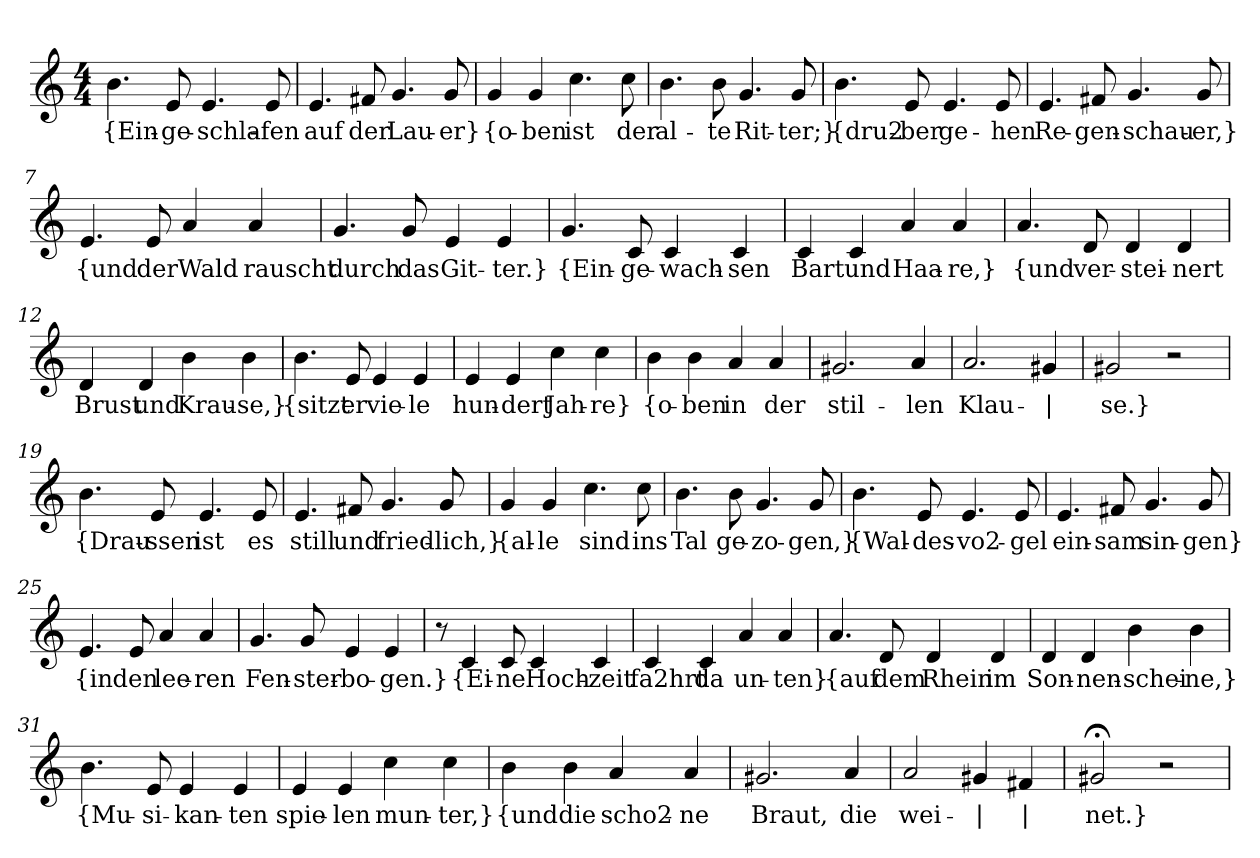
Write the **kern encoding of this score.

**kern	**text
*part1	*part1
*staff1	*staff1
*clefG2	*
*k[]	*
*M4/4	*
=1	=1
!	!LO:LY:b
4.b\	{Ein-
!	!LO:LY:b
8e/	-ge-
!	!LO:LY:b
4.e/	-schla-
!	!LO:LY:b
8e/	-fen
=2	=2
!	!LO:LY:b
4.e/	auf
!	!LO:LY:b
8f#X/	der
!	!LO:LY:b
4.g/	Lau-
!	!LO:LY:b
8g/	-er}
=3	=3
!	!LO:LY:b
4g/	{o-
!	!LO:LY:b
4g/	-ben
!	!LO:LY:b
4.cc\	ist
!	!LO:LY:b
8cc\	der
=4	=4
!	!LO:LY:b
4.b\	al-
!	!LO:LY:b
8b\	-te
!	!LO:LY:b
4.g/	Rit-
!	!LO:LY:b
8g/	-ter;}
=5	=5
!	!LO:LY:b
4.b\	{dru2-
!	!LO:LY:b
8e/	-ber
!	!LO:LY:b
4.e/	ge-
!	!LO:LY:b
8e/	-hen
!!LO:LB:g=z
=6	=6
!	!LO:LY:b
4.e/	Re-
!	!LO:LY:b
8f#X/	-gen-
!	!LO:LY:b
4.g/	-schau-
!	!LO:LY:b
8g/	-er,}
=7	=7
!	!LO:LY:b
4.e/	{und
!	!LO:LY:b
8e/	der
!	!LO:LY:b
4a/	Wald
!	!LO:LY:b
4a/	rauscht
=8	=8
!	!LO:LY:b
4.g/	durch
!	!LO:LY:b
8g/	das
!	!LO:LY:b
4e/	Git-
!	!LO:LY:b
4e/	-ter.}
=9	=9
!	!LO:LY:b
4.g/	{Ein-
!	!LO:LY:b
8c/	-ge-
!	!LO:LY:b
4c/	-wach-
!	!LO:LY:b
4c/	-sen
!!LO:LB:g=z
=10	=10
!	!LO:LY:b
4c/	Bart
!	!LO:LY:b
4c/	und
!	!LO:LY:b
4a/	Haa-
!	!LO:LY:b
4a/	-re,}
=11	=11
!	!LO:LY:b
4.a/	{und
!	!LO:LY:b
8d/	ver-
!	!LO:LY:b
4d/	-stei-
!	!LO:LY:b
4d/	-nert
=12	=12
!	!LO:LY:b
4d/	Brust
!	!LO:LY:b
4d/	und
!	!LO:LY:b
4b\	Krau-
!	!LO:LY:b
4b\	-se,}
=13	=13
!	!LO:LY:b
4.b\	{sitzt
!	!LO:LY:b
8e/	er
!	!LO:LY:b
4e/	vie-
!	!LO:LY:b
4e/	-le
=14	=14
!	!LO:LY:b
4e/	hun-
!	!LO:LY:b
4e/	-dert
!	!LO:LY:b
4cc\	Jah-
!	!LO:LY:b
4cc\	-re}
!!LO:LB:g=z
=15	=15
!	!LO:LY:b
4b\	{o-
!	!LO:LY:b
4b\	-ben
!	!LO:LY:b
4a/	in
!	!LO:LY:b
4a/	der
=16	=16
!	!LO:LY:b
2.g#X/	stil-
!	!LO:LY:b
4a/	-len
=17	=17
!	!LO:LY:b
2.a/	Klau-
!	!LO:LY:b
4g#X/	|
=18	=18
!	!LO:LY:b
2g#X/	-se.}
2r	.
=19	=19
!	!LO:LY:b
4.b\	{Drau-
!	!LO:LY:b
8e/	-ssen
!	!LO:LY:b
4.e/	ist
!	!LO:LY:b
8e/	es
=20	=20
!	!LO:LY:b
4.e/	still
!	!LO:LY:b
8f#X/	und
!	!LO:LY:b
4.g/	fried-
!	!LO:LY:b
8g/	-lich,}
!!LO:LB:g=z
=21	=21
!	!LO:LY:b
4g/	{al-
!	!LO:LY:b
4g/	-le
!	!LO:LY:b
4.cc\	sind
!	!LO:LY:b
8cc\	ins
=22	=22
!	!LO:LY:b
4.b\	Tal
!	!LO:LY:b
8b\	ge-
!	!LO:LY:b
4.g/	-zo-
!	!LO:LY:b
8g/	-gen,}
=23	=23
!	!LO:LY:b
4.b\	{Wal-
!	!LO:LY:b
8e/	-des-
!	!LO:LY:b
4.e/	-vo2-
!	!LO:LY:b
8e/	-gel
=24	=24
!	!LO:LY:b
4.e/	ein-
!	!LO:LY:b
8f#X/	-sam
!	!LO:LY:b
4.g/	sin-
!	!LO:LY:b
8g/	-gen}
=25	=25
!	!LO:LY:b
4.e/	{in
!	!LO:LY:b
8e/	den
!	!LO:LY:b
4a/	lee-
!	!LO:LY:b
4a/	-ren
!!LO:LB:g=z
=26	=26
!	!LO:LY:b
4.g/	Fen-
!	!LO:LY:b
8g/	-ster-
!	!LO:LY:b
4e/	-bo-
!	!LO:LY:b
4e/	-gen.}
=27	=27
8r	.
!	!LO:LY:b
4c/	{Ei-
!	!LO:LY:b
8c/	-ne
!	!LO:LY:b
4c/	Hoch-
!	!LO:LY:b
4c/	-zeit
=28	=28
!	!LO:LY:b
4c/	fa2hrt
!	!LO:LY:b
4c/	da
!	!LO:LY:b
4a/	un-
!	!LO:LY:b
4a/	-ten}
=29	=29
!	!LO:LY:b
4.a/	{auf
!	!LO:LY:b
8d/	dem
!	!LO:LY:b
4d/	Rhein
!	!LO:LY:b
4d/	im
!!LO:LB:g=z
=30	=30
!	!LO:LY:b
4d/	Son-
!	!LO:LY:b
4d/	-nen-
!	!LO:LY:b
4b\	-schei-
!	!LO:LY:b
4b\	-ne,}
=31	=31
!	!LO:LY:b
4.b\	{Mu-
!	!LO:LY:b
8e/	-si-
!	!LO:LY:b
4e/	-kan-
!	!LO:LY:b
4e/	-ten
=32	=32
!	!LO:LY:b
4e/	spie-
!	!LO:LY:b
4e/	-len
!	!LO:LY:b
4cc\	mun-
!	!LO:LY:b
4cc\	-ter,}
=33	=33
!	!LO:LY:b
4b\	{und
!	!LO:LY:b
4b\	die
!	!LO:LY:b
4a/	scho2-
!	!LO:LY:b
4a/	-ne
=34	=34
!	!LO:LY:b
2.g#X/	Braut,
!	!LO:LY:b
4a/	die
!!LO:LB:g=z
=35	=35
!	!LO:LY:b
2a/	wei-
!	!LO:LY:b
4g#X/	|
!	!LO:LY:b
4f#X/	|
=36	=36
!	!LO:LY:b
2g#X;</	-net.}
2r	.
=	=
*-	*-
